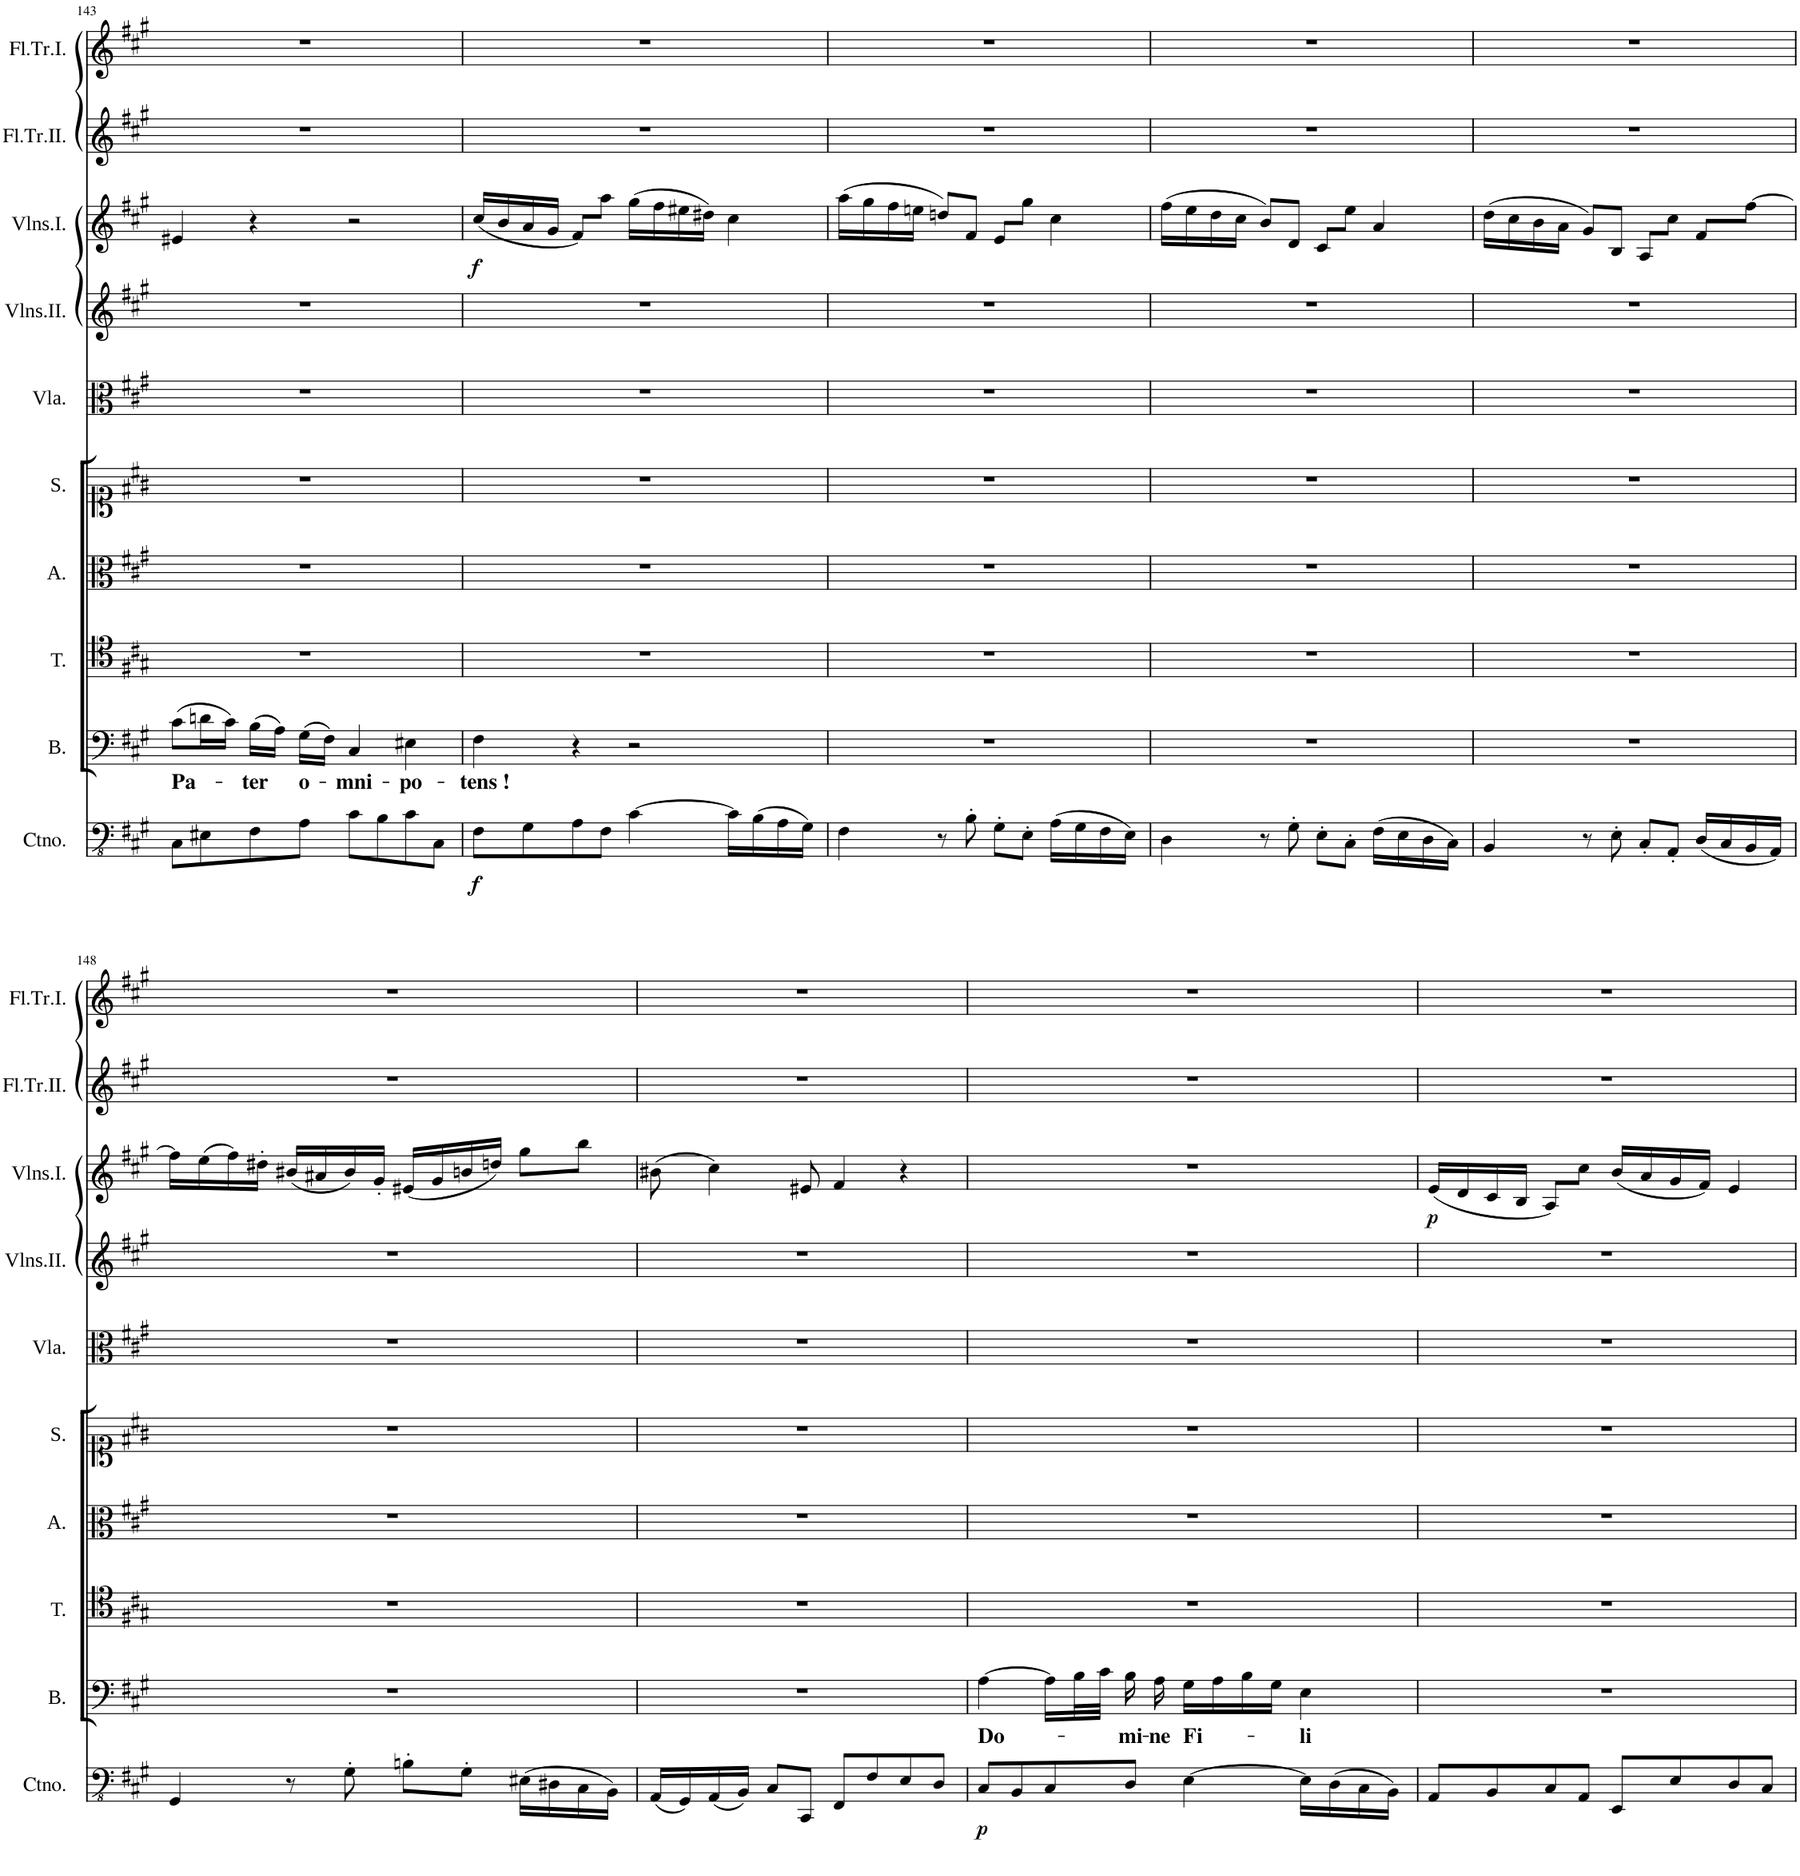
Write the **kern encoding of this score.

**kern	**dynam	**kern	**text	**kern	**kern	**kern	**kern	**kern	**kern	**dynam	**kern	**kern
*part10	*part10	*part9	*part9	*part8	*part7	*part6	*part5	*part4	*part3	*part3	*part2	*part1
*staff10	*staff10	*staff9	*staff9	*staff8	*staff7	*staff6	*staff5	*staff4	*staff3	*staff3	*staff2	*staff1
*I"Continuo.	*	*I"Basso.	*	*I"Tenore.	*I"Alto.	*I"Soprano.	*I"Viola	*I"Violino II.	*I"Violino I.	*	*I"Flauto Traverso II.	*I"Flauto Traverso I.
*I'Ctno.	*	*I'B.	*	*I'T.	*I'A.	*I'S.	*I'Vla.	*	*	*	*I'Fl.Tr.II.	*I'Fl.Tr.I.
!!LO:PB:g=z
*clefFv4	*	*clefF4	*	*clefC4	*clefC3	*clefC1	*clefC3	*clefG2	*clefG2	*	*clefG2	*clefG2
*k[f#c#g#]	*	*k[f#c#g#]	*	*k[f#c#g#]	*k[f#c#g#]	*k[f#c#g#]	*k[f#c#g#]	*k[f#c#g#]	*k[f#c#g#]	*	*k[f#c#g#]	*k[f#c#g#]
*M4/4	*	*M4/4	*	*M4/4	*M4/4	*M4/4	*M4/4	*M4/4	*M4/4	*	*M4/4	*M4/4
*met(c)	*	*met(c)	*	*met(c)	*met(c)	*met(c)	*met(c)	*met(c)	*met(c)	*	*met(c)	*met(c)
=143	=143	=143	=143	=143	=143	=143	=143	=143	=143	=143	=143	=143
!	!	!	!LO:LY:b	!	!	!	!	!	!	!	!	!
8CC#\L	.	(8c#\L	Pa-	1r	1r	1r	1r	1r	4e#X/	.	1r	1r
8EE#X\	.	16dn\L	.	.	.	.	.	.	.	.	.	.
.	.	16c#\JJ)	.	.	.	.	.	.	.	.	.	.
!	!	!	!LO:LY:b	!	!	!	!	!	!	!	!	!
8FF#\	.	(16B\LL	-ter	.	.	.	.	.	4r	.	.	.
.	.	16A\JJ)	.	.	.	.	.	.	.	.	.	.
!	!	!	!LO:LY:b	!	!	!	!	!	!	!	!	!
8AA\J	.	(16G#\LL	o-	.	.	.	.	.	.	.	.	.
.	.	16F#\JJ)	.	.	.	.	.	.	.	.	.	.
!	!	!	!LO:LY:b	!	!	!	!	!	!	!	!	!
8C#\L	.	4C#/	-mni-	.	.	.	.	.	2r	.	.	.
8BB\	.	.	.	.	.	.	.	.	.	.	.	.
!	!	!	!LO:LY:b	!	!	!	!	!	!	!	!	!
8C#\	.	4E#X\	-po-	.	.	.	.	.	.	.	.	.
8CC#\J	.	.	.	.	.	.	.	.	.	.	.	.
=144	=144	=144	=144	=144	=144	=144	=144	=144	=144	=144	=144	=144
!	!LO:DY:b	!	!LO:LY:b	!	!	!	!	!	!	!LO:DY:b	!	!
8FF#\L	f	4F#\	-tens !	1r	1r	1r	1r	1r	(16cc#/LL	f	1r	1r
.	.	.	.	.	.	.	.	.	16b/	.	.	.
8GG#\	.	.	.	.	.	.	.	.	16a/	.	.	.
.	.	.	.	.	.	.	.	.	16g#/JJ	.	.	.
8AA\	.	4r	.	.	.	.	.	.	8f#/L)	.	.	.
8FF#\J	.	.	.	.	.	.	.	.	8aa\J	.	.	.
[4C#\	.	2r	.	.	.	.	.	.	(16gg#\LL	.	.	.
.	.	.	.	.	.	.	.	.	16ff#\	.	.	.
.	.	.	.	.	.	.	.	.	16ee#X\	.	.	.
.	.	.	.	.	.	.	.	.	16dd#X\JJ)	.	.	.
16C#\LL]	.	.	.	.	.	.	.	.	4cc#\	.	.	.
(16BB\	.	.	.	.	.	.	.	.	.	.	.	.
16AA\	.	.	.	.	.	.	.	.	.	.	.	.
16GG#\JJ)	.	.	.	.	.	.	.	.	.	.	.	.
=145	=145	=145	=145	=145	=145	=145	=145	=145	=145	=145	=145	=145
4FF#\	.	1r	.	1r	1r	1r	1r	1r	(16aa\LL	.	1r	1r
.	.	.	.	.	.	.	.	.	16gg#\	.	.	.
.	.	.	.	.	.	.	.	.	16ff#\	.	.	.
.	.	.	.	.	.	.	.	.	16een\JJ	.	.	.
8r	.	.	.	.	.	.	.	.	8ddn/L)	.	.	.
8BB'\	.	.	.	.	.	.	.	.	8f#/J	.	.	.
8GG#'\L	.	.	.	.	.	.	.	.	8e/L	.	.	.
8EE'\J	.	.	.	.	.	.	.	.	8gg#\J	.	.	.
(16AA\LL	.	.	.	.	.	.	.	.	4cc#\	.	.	.
16GG#\	.	.	.	.	.	.	.	.	.	.	.	.
16FF#\	.	.	.	.	.	.	.	.	.	.	.	.
16EE\JJ)	.	.	.	.	.	.	.	.	.	.	.	.
=146	=146	=146	=146	=146	=146	=146	=146	=146	=146	=146	=146	=146
4DD\	.	1r	.	1r	1r	1r	1r	1r	(16ff#\LL	.	1r	1r
.	.	.	.	.	.	.	.	.	16ee\	.	.	.
.	.	.	.	.	.	.	.	.	16dd\	.	.	.
.	.	.	.	.	.	.	.	.	16cc#\JJ	.	.	.
8r	.	.	.	.	.	.	.	.	8b/L)	.	.	.
8GG#'\	.	.	.	.	.	.	.	.	8d/J	.	.	.
8EE'\L	.	.	.	.	.	.	.	.	8c#/L	.	.	.
8CC#'\J	.	.	.	.	.	.	.	.	8ee\J	.	.	.
(16FF#\LL	.	.	.	.	.	.	.	.	4a/	.	.	.
16EE\	.	.	.	.	.	.	.	.	.	.	.	.
16DD\	.	.	.	.	.	.	.	.	.	.	.	.
16CC#\JJ)	.	.	.	.	.	.	.	.	.	.	.	.
=147	=147	=147	=147	=147	=147	=147	=147	=147	=147	=147	=147	=147
4BBB/	.	1r	.	1r	1r	1r	1r	1r	(16dd\LL	.	1r	1r
.	.	.	.	.	.	.	.	.	16cc#\	.	.	.
.	.	.	.	.	.	.	.	.	16b\	.	.	.
.	.	.	.	.	.	.	.	.	16a\JJ	.	.	.
8r	.	.	.	.	.	.	.	.	8g#/L)	.	.	.
8EE'\	.	.	.	.	.	.	.	.	8B/J	.	.	.
8CC#'/L	.	.	.	.	.	.	.	.	8A/L	.	.	.
8AAA'/J	.	.	.	.	.	.	.	.	8cc#\J	.	.	.
(16DD/LL	.	.	.	.	.	.	.	.	8f#/L	.	.	.
16CC#/	.	.	.	.	.	.	.	.	.	.	.	.
16BBB/	.	.	.	.	.	.	.	.	[8ff#\J	.	.	.
16AAA/JJ)	.	.	.	.	.	.	.	.	.	.	.	.
!!LO:LB:g=z
=148	=148	=148	=148	=148	=148	=148	=148	=148	=148	=148	=148	=148
4GGG#/	.	1r	.	1r	1r	1r	1r	1r	16ff#\LL]	.	1r	1r
.	.	.	.	.	.	.	.	.	(16ee\	.	.	.
.	.	.	.	.	.	.	.	.	16ff#\)	.	.	.
.	.	.	.	.	.	.	.	.	16dd#X'\JJ	.	.	.
8r	.	.	.	.	.	.	.	.	(16b#X/LL	.	.	.
.	.	.	.	.	.	.	.	.	16a#X/	.	.	.
8GG#'\	.	.	.	.	.	.	.	.	16b#/)	.	.	.
.	.	.	.	.	.	.	.	.	16g#'/JJ	.	.	.
8BBn'\L	.	.	.	.	.	.	.	.	(16e#X/LL	.	.	.
.	.	.	.	.	.	.	.	.	16g#/	.	.	.
8GG#'\J	.	.	.	.	.	.	.	.	16bn/	.	.	.
.	.	.	.	.	.	.	.	.	16ddn/JJ)	.	.	.
(16EE#X\LL	.	.	.	.	.	.	.	.	8gg#\L	.	.	.
16DD#X\	.	.	.	.	.	.	.	.	.	.	.	.
16CC#\	.	.	.	.	.	.	.	.	8bb\J	.	.	.
16BBB\JJ)	.	.	.	.	.	.	.	.	.	.	.	.
=149	=149	=149	=149	=149	=149	=149	=149	=149	=149	=149	=149	=149
(16AAA/LL	.	1r	.	1r	1r	1r	1r	1r	(8b#X\	.	1r	1r
16GGG#/)	.	.	.	.	.	.	.	.	.	.	.	.
(16AAA/	.	.	.	.	.	.	.	.	4cc#\)	.	.	.
16BBB/JJ)	.	.	.	.	.	.	.	.	.	.	.	.
8CC#/L	.	.	.	.	.	.	.	.	.	.	.	.
8CCC#/J	.	.	.	.	.	.	.	.	8e#X/	.	.	.
8FFF#/L	.	.	.	.	.	.	.	.	4f#/	.	.	.
8FF#/	.	.	.	.	.	.	.	.	.	.	.	.
8EE/	.	.	.	.	.	.	.	.	4r	.	.	.
8DD/J	.	.	.	.	.	.	.	.	.	.	.	.
=150	=150	=150	=150	=150	=150	=150	=150	=150	=150	=150	=150	=150
!	!LO:DY:b	!	!LO:LY:b	!	!	!	!	!	!	!	!	!
8CC#/L	p	[4A\	Do-	1r	1r	1r	1r	1r	1r	.	1r	1r
8BBB/	.	.	.	.	.	.	.	.	.	.	.	.
8CC#/	.	16A\LL]	.	.	.	.	.	.	.	.	.	.
.	.	32B\L	.	.	.	.	.	.	.	.	.	.
.	.	32c#\JJJ	.	.	.	.	.	.	.	.	.	.
!	!	!	!LO:LY:b	!	!	!	!	!	!	!	!	!
8DD/J	.	16B\	-mi-	.	.	.	.	.	.	.	.	.
!	!	!	!LO:LY:b	!	!	!	!	!	!	!	!	!
.	.	16A\	-ne	.	.	.	.	.	.	.	.	.
!	!	!	!LO:LY:b	!	!	!	!	!	!	!	!	!
[4EE\	.	16G#\LL	Fi-	.	.	.	.	.	.	.	.	.
.	.	16A\	.	.	.	.	.	.	.	.	.	.
.	.	16B\	.	.	.	.	.	.	.	.	.	.
.	.	16G#\JJ	.	.	.	.	.	.	.	.	.	.
!	!	!	!LO:LY:b	!	!	!	!	!	!	!	!	!
16EE\LL]	.	4E\	-li	.	.	.	.	.	.	.	.	.
(16DD\	.	.	.	.	.	.	.	.	.	.	.	.
16CC#\	.	.	.	.	.	.	.	.	.	.	.	.
16BBB\JJ)	.	.	.	.	.	.	.	.	.	.	.	.
=151	=151	=151	=151	=151	=151	=151	=151	=151	=151	=151	=151	=151
!	!	!	!	!	!	!	!	!	!	!LO:DY:b	!	!
8AAA/L	.	1r	.	1r	1r	1r	1r	1r	(16e/LL	p	1r	1r
.	.	.	.	.	.	.	.	.	16d/	.	.	.
8BBB/	.	.	.	.	.	.	.	.	16c#/	.	.	.
.	.	.	.	.	.	.	.	.	16B/JJ	.	.	.
8CC#/	.	.	.	.	.	.	.	.	8A/L)	.	.	.
8AAA/J	.	.	.	.	.	.	.	.	8cc#\J	.	.	.
8EEE/L	.	.	.	.	.	.	.	.	(16b/LL	.	.	.
.	.	.	.	.	.	.	.	.	16a/	.	.	.
8EE/	.	.	.	.	.	.	.	.	16g#/	.	.	.
.	.	.	.	.	.	.	.	.	16f#/JJ)	.	.	.
8DD/	.	.	.	.	.	.	.	.	4e/	.	.	.
8CC#/J	.	.	.	.	.	.	.	.	.	.	.	.
=	=	=	=	=	=	=	=	=	=	=	=	=
*-	*-	*-	*-	*-	*-	*-	*-	*-	*-	*-	*-	*-
